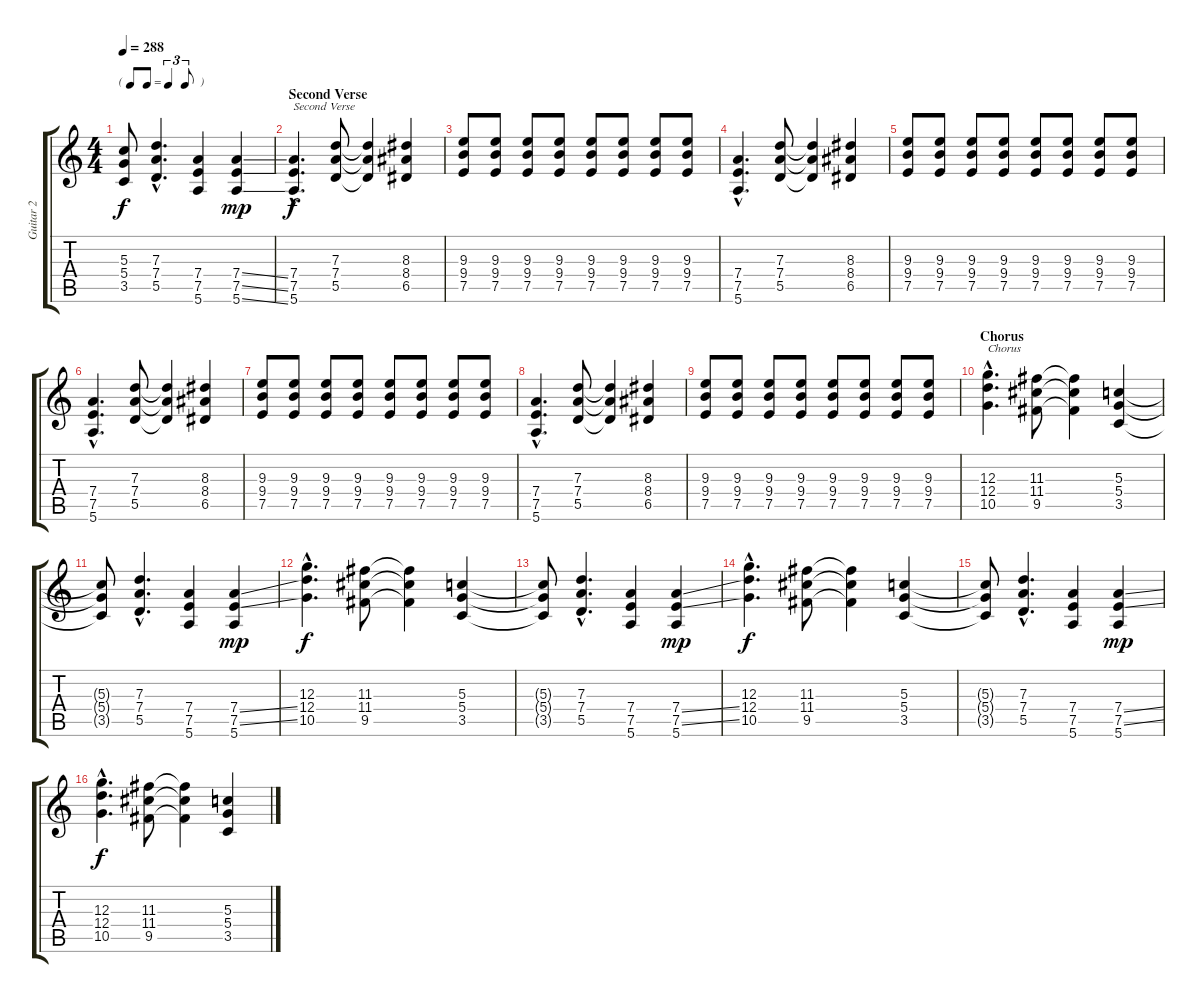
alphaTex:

\track ("Guitar 2" "Guitar 2") {instrument distortionguitar}
\staff {score tabs}
\tuning (E4 B3 G3 D3 A2 E2) {hide}
\ts (4 4)
\tf triplet8th
\tempo 288
\clef g2
\ks c
(5.3{t} 5.4{t} 3.5{t}).8{dy f} (7.3{hac} 7.4{hac} 5.5{hac}).4{d} (7.4 7.5 5.6).4 (7.4{ss} 7.5{ss} 5.6{ss}).4{dy mp} |
\section ("" "Second Verse")
(7.4{hac} 7.5{hac} 5.6{hac}).4{d txt "Second Verse" dy f} (7.3 7.4 5.5).8 (7.3{t} 7.4{t} 5.5{t}).4 (8.3 8.4 6.5).4 |
(9.3 9.4 7.5).8 (9.3 9.4 7.5).8 (9.3 9.4 7.5).8 (9.3 9.4 7.5).8 (9.3 9.4 7.5).8 (9.3 9.4 7.5).8 (9.3 9.4 7.5).8 (9.3 9.4 7.5).8 |
(7.4{hac} 7.5{hac} 5.6{hac}).4{d} (7.3 7.4 5.5).8 (7.3{t} 7.4{t} 5.5{t}).4 (8.3 8.4 6.5).4 |
(9.3 9.4 7.5).8 (9.3 9.4 7.5).8 (9.3 9.4 7.5).8 (9.3 9.4 7.5).8 (9.3 9.4 7.5).8 (9.3 9.4 7.5).8 (9.3 9.4 7.5).8 (9.3 9.4 7.5).8 |
(7.4{hac} 7.5{hac} 5.6{hac}).4{d} (7.3 7.4 5.5).8 (7.3{t} 7.4{t} 5.5{t}).4 (8.3 8.4 6.5).4 |
(9.3 9.4 7.5).8 (9.3 9.4 7.5).8 (9.3 9.4 7.5).8 (9.3 9.4 7.5).8 (9.3 9.4 7.5).8 (9.3 9.4 7.5).8 (9.3 9.4 7.5).8 (9.3 9.4 7.5).8 |
(7.4{hac} 7.5{hac} 5.6{hac}).4{d} (7.3 7.4 5.5).8 (7.3{t} 7.4{t} 5.5{t}).4 (8.3 8.4 6.5).4 |
(9.3 9.4 7.5).8 (9.3 9.4 7.5).8 (9.3 9.4 7.5).8 (9.3 9.4 7.5).8 (9.3 9.4 7.5).8 (9.3 9.4 7.5).8 (9.3 9.4 7.5).8 (9.3 9.4 7.5).8 |
\section ("" "Chorus")
(12.3{hac} 12.4{hac} 10.5{hac}).4{d txt "Chorus"} (11.3 11.4 9.5).8 (11.3{t} 11.4{t} 9.5{t}).4 (5.3 5.4 3.5).4 |
(5.3{t} 5.4{t} 3.5{t}).8 (7.3{hac} 7.4{hac} 5.5{hac}).4{d} (7.4 7.5 5.6).4 (7.4{ss} 7.5{ss} 5.6).4{dy mp} |
(12.3{hac} 12.4{hac} 10.5{hac}).4{d dy f} (11.3 11.4 9.5).8 (11.3{t} 11.4{t} 9.5{t}).4 (5.3 5.4 3.5).4 |
(5.3{t} 5.4{t} 3.5{t}).8 (7.3{hac} 7.4{hac} 5.5{hac}).4{d} (7.4 7.5 5.6).4 (7.4{ss} 7.5{ss} 5.6).4{dy mp} |
(12.3{hac} 12.4{hac} 10.5{hac}).4{d dy f} (11.3 11.4 9.5).8 (11.3{t} 11.4{t} 9.5{t}).4 (5.3 5.4 3.5).4 |
(5.3{t} 5.4{t} 3.5{t}).8 (7.3{hac} 7.4{hac} 5.5{hac}).4{d} (7.4 7.5 5.6).4 (7.4{ss} 7.5{ss} 5.6).4{dy mp} |
(12.3{hac} 12.4{hac} 10.5{hac}).4{d dy f} (11.3 11.4 9.5).8 (11.3{t} 11.4{t} 9.5{t}).4 (5.3 5.4 3.5).4
